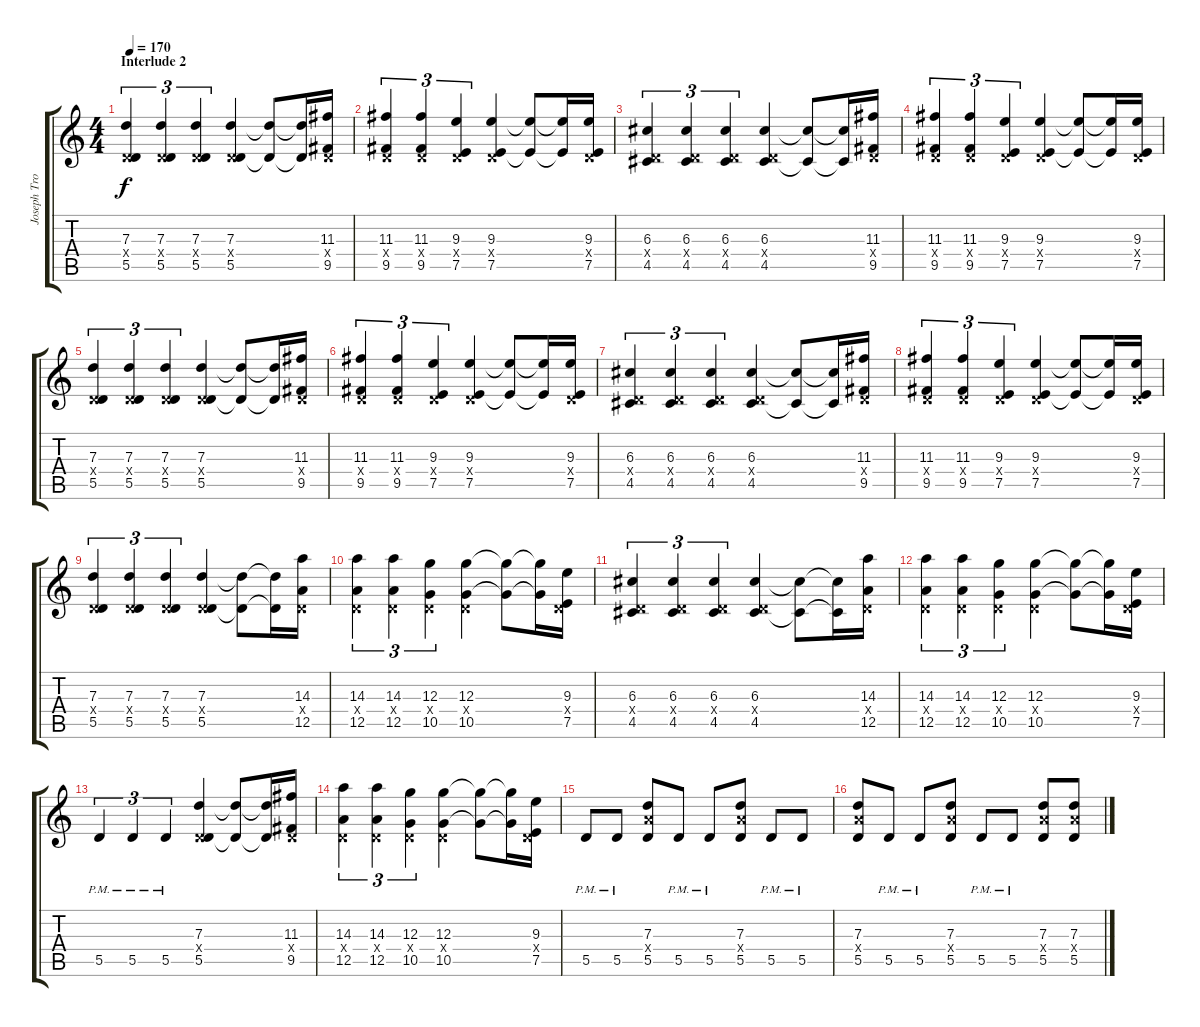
\track ("Joseph Trohman (Lead Overdubs)" "Joseph Tro") {instrument distortionguitar}
\staff {score tabs}
\tuning (E4 B3 G3 D3 A2 E2) {hide}
\ts (4 4)
\section ("" "Interlude 2")
\tempo 170
\clef g2
\ks c
(7.3 0.4{x} 5.5).4{tu (3 2) dy f} (7.3 0.4{x} 5.5).4{tu (3 2)} (7.3 0.4{x} 5.5).4{tu (3 2)} (7.3 0.4{x} 5.5).4 (7.3{t} 5.5{t}).8 (7.3{t} 5.5{t}).16 (11.3 0.4{x} 9.5).16 |
(11.3 0.4{x} 9.5).4{tu (3 2)} (11.3 0.4{x} 9.5).4{tu (3 2)} (9.3 0.4{x} 7.5).4{tu (3 2)} (9.3 0.4{x} 7.5).4 (9.3{t} 7.5{t}).8 (9.3{t} 7.5{t}).16 (9.3 0.4{x} 7.5).16 |
(6.3 0.4{x} 4.5).4{tu (3 2)} (6.3 0.4{x} 4.5).4{tu (3 2)} (6.3 0.4{x} 4.5).4{tu (3 2)} (6.3 0.4{x} 4.5).4 (6.3{t} 4.5{t}).8 (6.3{t} 4.5{t}).16 (11.3 0.4{x} 9.5).16 |
(11.3 0.4{x} 9.5).4{tu (3 2)} (11.3 0.4{x} 9.5).4{tu (3 2)} (9.3 0.4{x} 7.5).4{tu (3 2)} (9.3 0.4{x} 7.5).4 (9.3{t} 7.5{t}).8 (9.3{t} 7.5{t}).16 (9.3 0.4{x} 7.5).16 |
(7.3 0.4{x} 5.5).4{tu (3 2)} (7.3 0.4{x} 5.5).4{tu (3 2)} (7.3 0.4{x} 5.5).4{tu (3 2)} (7.3 0.4{x} 5.5).4 (7.3{t} 5.5{t}).8 (7.3{t} 5.5{t}).16 (11.3 0.4{x} 9.5).16 |
(11.3 0.4{x} 9.5).4{tu (3 2)} (11.3 0.4{x} 9.5).4{tu (3 2)} (9.3 0.4{x} 7.5).4{tu (3 2)} (9.3 0.4{x} 7.5).4 (9.3{t} 7.5{t}).8 (9.3{t} 7.5{t}).16 (9.3 0.4{x} 7.5).16 |
(6.3 0.4{x} 4.5).4{tu (3 2)} (6.3 0.4{x} 4.5).4{tu (3 2)} (6.3 0.4{x} 4.5).4{tu (3 2)} (6.3 0.4{x} 4.5).4 (6.3{t} 4.5{t}).8 (6.3{t} 4.5{t}).16 (11.3 0.4{x} 9.5).16 |
(11.3 0.4{x} 9.5).4{tu (3 2)} (11.3 0.4{x} 9.5).4{tu (3 2)} (9.3 0.4{x} 7.5).4{tu (3 2)} (9.3 0.4{x} 7.5).4 (9.3{t} 7.5{t}).8 (9.3{t} 7.5{t}).16 (9.3 0.4{x} 7.5).16 |
(7.3 0.4{x} 5.5).4{tu (3 2)} (7.3 0.4{x} 5.5).4{tu (3 2)} (7.3 0.4{x} 5.5).4{tu (3 2)} (7.3 0.4{x} 5.5).4 (7.3{t} 5.5{t}).8 (7.3{t} 5.5{t}).16 (14.3 0.4{x} 12.5).16 |
(14.3 0.4{x} 12.5).4{tu (3 2)} (14.3 0.4{x} 12.5).4{tu (3 2)} (12.3 0.4{x} 10.5).4{tu (3 2)} (12.3 0.4{x} 10.5).4 (12.3{t} 10.5{t}).8 (12.3{t} 10.5{t}).16 (9.3 0.4{x} 7.5).16 |
(6.3 0.4{x} 4.5).4{tu (3 2)} (6.3 0.4{x} 4.5).4{tu (3 2)} (6.3 0.4{x} 4.5).4{tu (3 2)} (6.3 0.4{x} 4.5).4 (6.3{t} 4.5{t}).8 (6.3{t} 4.5{t}).16 (14.3 0.4{x} 12.5).16 |
(14.3 0.4{x} 12.5).4{tu (3 2)} (14.3 0.4{x} 12.5).4{tu (3 2)} (12.3 0.4{x} 10.5).4{tu (3 2)} (12.3 0.4{x} 10.5).4 (12.3{t} 10.5{t}).8 (12.3{t} 10.5{t}).16 (9.3 0.4{x} 7.5).16 |
5.5{pm}.4{tu (3 2)} 5.5{pm}.4{tu (3 2)} 5.5{pm}.4{tu (3 2)} (7.3 0.4{x} 5.5).4 (7.3{t} 5.5{t}).8 (7.3{t} 5.5{t}).16 (11.3 0.4{x} 9.5).16 |
(14.3 0.4{x} 12.5).4{tu (3 2)} (14.3 0.4{x} 12.5).4{tu (3 2)} (12.3 0.4{x} 10.5).4{tu (3 2)} (12.3 0.4{x} 10.5).4 (12.3{t} 10.5{t}).8 (12.3{t} 10.5{t}).16 (9.3 0.4{x} 7.5).16 |
5.5{pm}.8 5.5{pm}.8 (7.3 7.4{x} 5.5).8 5.5{pm}.8 5.5{pm}.8 (7.3 7.4{x} 5.5).8 5.5{pm}.8 5.5{pm}.8 |
(7.3 7.4{x} 5.5).8 5.5{pm}.8 5.5{pm}.8 (7.3 7.4{x} 5.5).8 5.5{pm}.8 5.5{pm}.8 (7.3 7.4{x} 5.5).8 (7.3 7.4{x} 5.5).8
